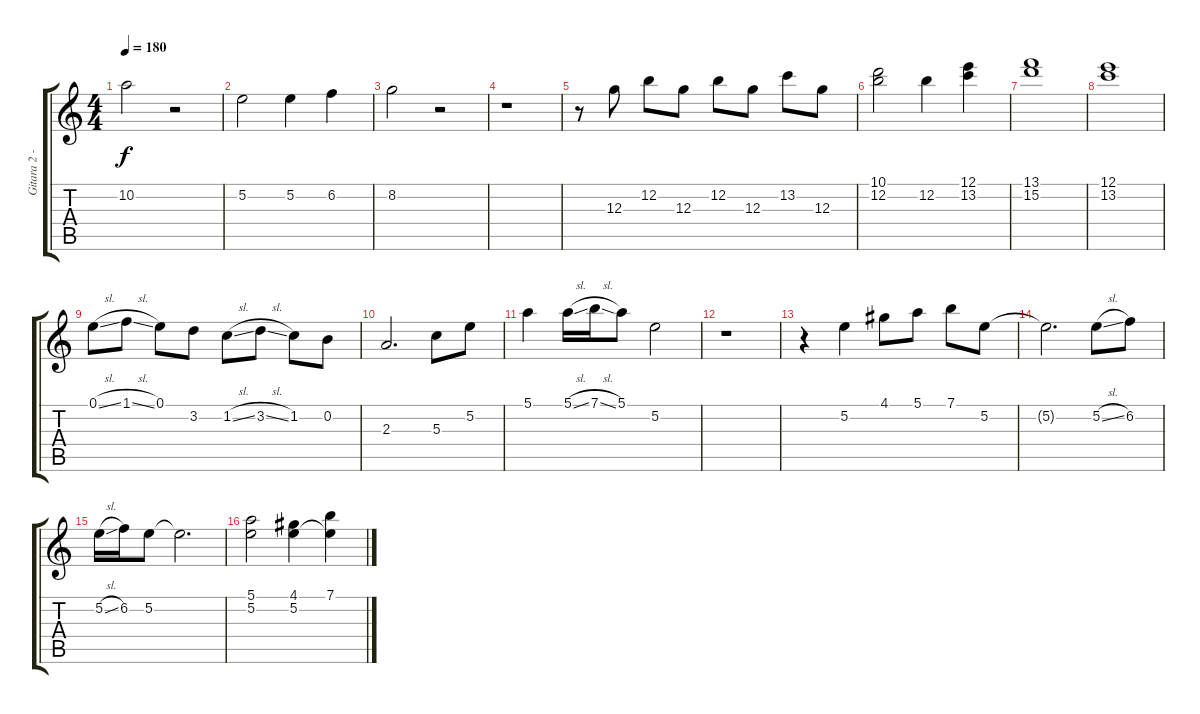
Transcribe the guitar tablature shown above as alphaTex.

\track ("Gitara 2 - Andrzej Czamara" "Gitara 2 -") {instrument acousticguitarnylon}
\staff {score tabs}
\tuning (E4 B3 G3 D3 A2 E2) {hide}
\ts (4 4)
\tempo 180
\clef g2
\ks c
10.2.2{dy f} r.2 |
5.2.2 5.2.4 6.2.4 |
8.2.2 r.2 |
r.1 |
r.8 12.3.8 12.2.8 12.3.8 12.2.8 12.3.8 13.2.8 12.3.8 |
(10.1 12.2).2 12.2.4 (12.1 13.2).4 |
(13.1 15.2).1 |
(12.1 13.2).1 |
0.1{sl}.8 1.1{sl}.8 0.1.8 3.2.8 1.2{sl}.8 3.2{sl}.8 1.2.8 0.2.8 |
2.3.2{d} 5.3.8 5.2.8 |
5.1.4 5.1{sl}.16 7.1{sl}.16 5.1.8 5.2.2 |
r.1 |
r.4 5.2.4 4.1.8 5.1.8 7.1.8 5.2.8 |
5.2{t}.2{d} 5.2{sl}.8 6.2.8 |
5.2{sl}.16 6.2.16 5.2.8 5.2{t}.2{d} |
(5.1 5.2).2 (4.1 5.2).4 (7.1 5.2{t}).4
